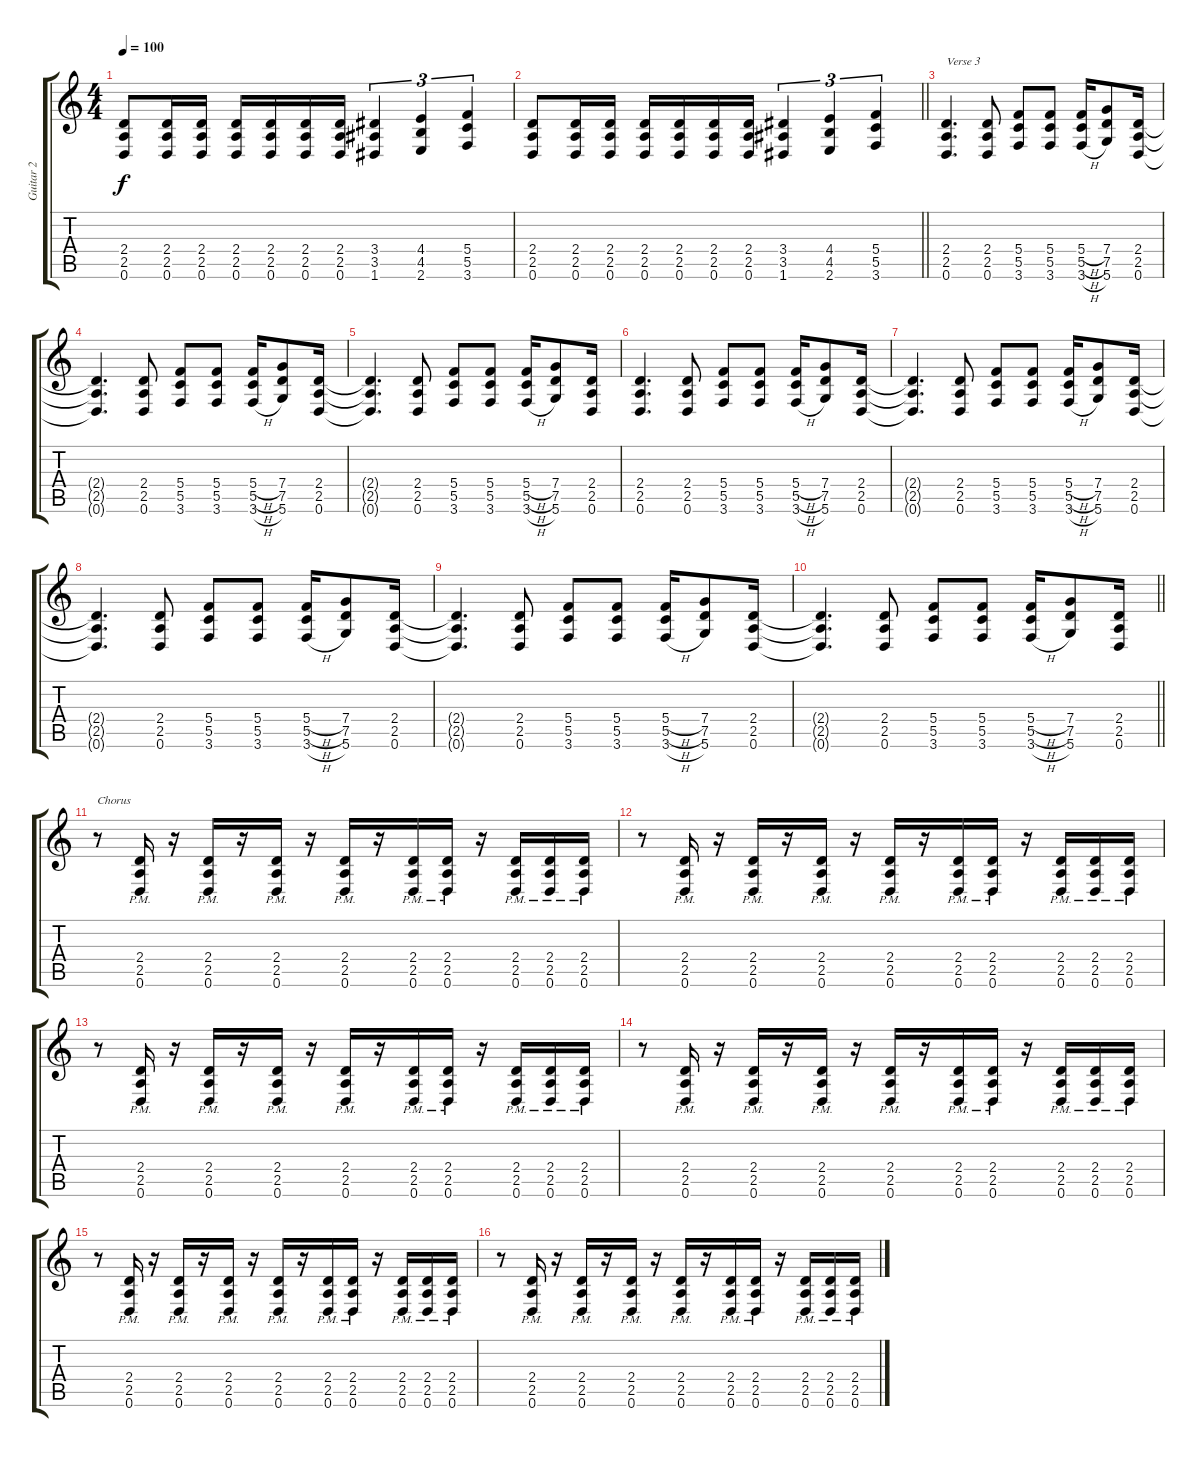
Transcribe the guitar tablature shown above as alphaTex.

\track ("Guitar 2" "Guitar 2") {instrument distortionguitar}
\staff {score tabs}
\tuning (D4 A3 F3 C3 G2 D2) {hide}
\ts (4 4)
\tempo 100
\clef g2
\ks c
(2.4 2.5 0.6).8{dy f} (2.4 2.5 0.6).16 (2.4 2.5 0.6).16 (2.4 2.5 0.6).16 (2.4 2.5 0.6).16 (2.4 2.5 0.6).16 (2.4 2.5 0.6).16 (3.4 3.5 1.6).4{tu (3 2)} (4.4 4.5 2.6).4{tu (3 2)} (5.4 5.5 3.6).4{tu (3 2)} |
\barLineRight lightlight
(2.4 2.5 0.6).8 (2.4 2.5 0.6).16 (2.4 2.5 0.6).16 (2.4 2.5 0.6).16 (2.4 2.5 0.6).16 (2.4 2.5 0.6).16 (2.4 2.5 0.6).16 (3.4 3.5 1.6).4{tu (3 2)} (4.4 4.5 2.6).4{tu (3 2)} (5.4 5.5 3.6).4{tu (3 2)} |
(2.4 2.5 0.6).4{d txt "Verse 3"} (2.4 2.5 0.6).8 (5.4 5.5 3.6).8 (5.4 5.5 3.6).8 (5.4{h} 5.5{h} 3.6{h}).16 (7.4 7.5 5.6).8 (2.4 2.5 0.6).16 |
(2.4{t} 2.5{t} 0.6{t}).4{d} (2.4 2.5 0.6).8 (5.4 5.5 3.6).8 (5.4 5.5 3.6).8 (5.4{h} 5.5{h} 3.6{h}).16 (7.4 7.5 5.6).8 (2.4 2.5 0.6).16 |
(2.4{t} 2.5{t} 0.6{t}).4{d} (2.4 2.5 0.6).8 (5.4 5.5 3.6).8 (5.4 5.5 3.6).8 (5.4{h} 5.5{h} 3.6{h}).16 (7.4 7.5 5.6).8 (2.4 2.5 0.6).16 |
(2.4 2.5 0.6).4{d} (2.4 2.5 0.6).8 (5.4 5.5 3.6).8 (5.4 5.5 3.6).8 (5.4{h} 5.5{h} 3.6{h}).16 (7.4 7.5 5.6).8 (2.4 2.5 0.6).16 |
(2.4{t} 2.5{t} 0.6{t}).4{d} (2.4 2.5 0.6).8 (5.4 5.5 3.6).8 (5.4 5.5 3.6).8 (5.4{h} 5.5{h} 3.6{h}).16 (7.4 7.5 5.6).8 (2.4 2.5 0.6).16 |
(2.4{t} 2.5{t} 0.6{t}).4{d} (2.4 2.5 0.6).8 (5.4 5.5 3.6).8 (5.4 5.5 3.6).8 (5.4{h} 5.5{h} 3.6{h}).16 (7.4 7.5 5.6).8 (2.4 2.5 0.6).16 |
(2.4{t} 2.5{t} 0.6{t}).4{d} (2.4 2.5 0.6).8 (5.4 5.5 3.6).8 (5.4 5.5 3.6).8 (5.4{h} 5.5{h} 3.6{h}).16 (7.4 7.5 5.6).8 (2.4 2.5 0.6).16 |
\barLineRight lightlight
(2.4{t} 2.5{t} 0.6{t}).4{d} (2.4 2.5 0.6).8 (5.4 5.5 3.6).8 (5.4 5.5 3.6).8 (5.4{h} 5.5{h} 3.6{h}).16 (7.4 7.5 5.6).8 (2.4 2.5 0.6).16 |
r.8{txt "Chorus"} (2.4{pm} 2.5{pm} 0.6{pm}).16 r.16 (2.4{pm} 2.5{pm} 0.6{pm}).16 r.16 (2.4{pm} 2.5{pm} 0.6{pm}).16 r.16 (2.4{pm} 2.5{pm} 0.6{pm}).16 r.16 (2.4{pm} 2.5{pm} 0.6{pm}).16 (2.4{pm} 2.5{pm} 0.6{pm}).16 r.16 (2.4{pm} 2.5{pm} 0.6{pm}).16 (2.4{pm} 2.5{pm} 0.6{pm}).16 (2.4{pm} 2.5{pm} 0.6{pm}).16 |
r.8 (2.4{pm} 2.5{pm} 0.6{pm}).16 r.16 (2.4{pm} 2.5{pm} 0.6{pm}).16 r.16 (2.4{pm} 2.5{pm} 0.6{pm}).16 r.16 (2.4{pm} 2.5{pm} 0.6{pm}).16 r.16 (2.4{pm} 2.5{pm} 0.6{pm}).16 (2.4{pm} 2.5{pm} 0.6{pm}).16 r.16 (2.4{pm} 2.5{pm} 0.6{pm}).16 (2.4{pm} 2.5{pm} 0.6{pm}).16 (2.4{pm} 2.5{pm} 0.6{pm}).16 |
r.8 (2.4{pm} 2.5{pm} 0.6{pm}).16 r.16 (2.4{pm} 2.5{pm} 0.6{pm}).16 r.16 (2.4{pm} 2.5{pm} 0.6{pm}).16 r.16 (2.4{pm} 2.5{pm} 0.6{pm}).16 r.16 (2.4{pm} 2.5{pm} 0.6{pm}).16 (2.4{pm} 2.5{pm} 0.6{pm}).16 r.16 (2.4{pm} 2.5{pm} 0.6{pm}).16 (2.4{pm} 2.5{pm} 0.6{pm}).16 (2.4{pm} 2.5{pm} 0.6{pm}).16 |
r.8 (2.4{pm} 2.5{pm} 0.6{pm}).16 r.16 (2.4{pm} 2.5{pm} 0.6{pm}).16 r.16 (2.4{pm} 2.5{pm} 0.6{pm}).16 r.16 (2.4{pm} 2.5{pm} 0.6{pm}).16 r.16 (2.4{pm} 2.5{pm} 0.6{pm}).16 (2.4{pm} 2.5{pm} 0.6{pm}).16 r.16 (2.4{pm} 2.5{pm} 0.6{pm}).16 (2.4{pm} 2.5{pm} 0.6{pm}).16 (2.4{pm} 2.5{pm} 0.6{pm}).16 |
r.8 (2.4{pm} 2.5{pm} 0.6{pm}).16 r.16 (2.4{pm} 2.5{pm} 0.6{pm}).16 r.16 (2.4{pm} 2.5{pm} 0.6{pm}).16 r.16 (2.4{pm} 2.5{pm} 0.6{pm}).16 r.16 (2.4{pm} 2.5{pm} 0.6{pm}).16 (2.4{pm} 2.5{pm} 0.6{pm}).16 r.16 (2.4{pm} 2.5{pm} 0.6{pm}).16 (2.4{pm} 2.5{pm} 0.6{pm}).16 (2.4{pm} 2.5{pm} 0.6{pm}).16 |
r.8 (2.4{pm} 2.5{pm} 0.6{pm}).16 r.16 (2.4{pm} 2.5{pm} 0.6{pm}).16 r.16 (2.4{pm} 2.5{pm} 0.6{pm}).16 r.16 (2.4{pm} 2.5{pm} 0.6{pm}).16 r.16 (2.4{pm} 2.5{pm} 0.6{pm}).16 (2.4{pm} 2.5{pm} 0.6{pm}).16 r.16 (2.4{pm} 2.5{pm} 0.6{pm}).16 (2.4{pm} 2.5{pm} 0.6{pm}).16 (2.4{pm} 2.5{pm} 0.6{pm}).16
